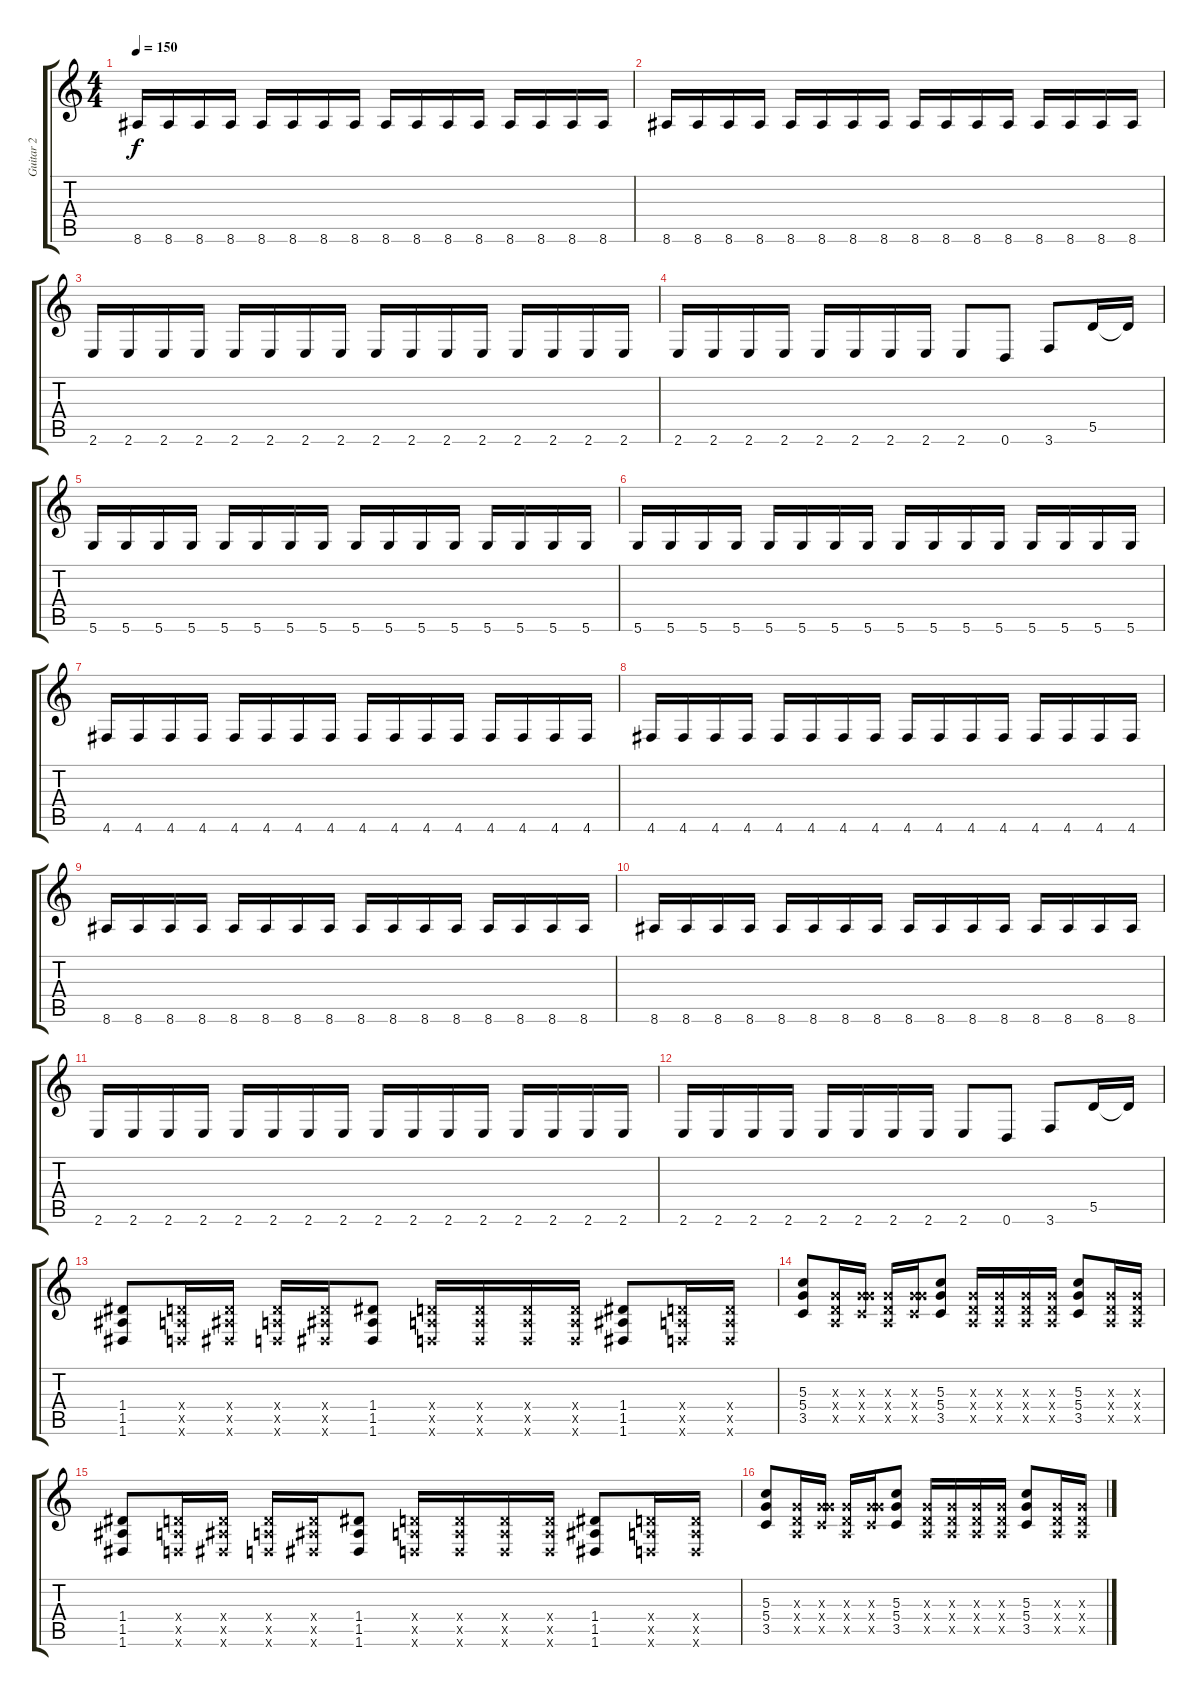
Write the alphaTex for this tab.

\track ("Guitar 2" "Guitar 2") {instrument distortionguitar}
\staff {score tabs}
\tuning (E4 B3 G3 D3 A2 D2) {hide}
\ts (4 4)
\tempo 150
\clef g2
\ks c
8.6.16{dy f} 8.6.16 8.6.16 8.6.16 8.6.16 8.6.16 8.6.16 8.6.16 8.6.16 8.6.16 8.6.16 8.6.16 8.6.16 8.6.16 8.6.16 8.6.16 |
8.6.16 8.6.16 8.6.16 8.6.16 8.6.16 8.6.16 8.6.16 8.6.16 8.6.16 8.6.16 8.6.16 8.6.16 8.6.16 8.6.16 8.6.16 8.6.16 |
2.6.16 2.6.16 2.6.16 2.6.16 2.6.16 2.6.16 2.6.16 2.6.16 2.6.16 2.6.16 2.6.16 2.6.16 2.6.16 2.6.16 2.6.16 2.6.16 |
2.6.16 2.6.16 2.6.16 2.6.16 2.6.16 2.6.16 2.6.16 2.6.16 2.6.8 0.6.8 3.6.8 5.5.16 5.5{t}.16 |
5.6.16 5.6.16 5.6.16 5.6.16 5.6.16 5.6.16 5.6.16 5.6.16 5.6.16 5.6.16 5.6.16 5.6.16 5.6.16 5.6.16 5.6.16 5.6.16 |
5.6.16 5.6.16 5.6.16 5.6.16 5.6.16 5.6.16 5.6.16 5.6.16 5.6.16 5.6.16 5.6.16 5.6.16 5.6.16 5.6.16 5.6.16 5.6.16 |
4.6.16 4.6.16 4.6.16 4.6.16 4.6.16 4.6.16 4.6.16 4.6.16 4.6.16 4.6.16 4.6.16 4.6.16 4.6.16 4.6.16 4.6.16 4.6.16 |
4.6.16 4.6.16 4.6.16 4.6.16 4.6.16 4.6.16 4.6.16 4.6.16 4.6.16 4.6.16 4.6.16 4.6.16 4.6.16 4.6.16 4.6.16 4.6.16 |
8.6.16 8.6.16 8.6.16 8.6.16 8.6.16 8.6.16 8.6.16 8.6.16 8.6.16 8.6.16 8.6.16 8.6.16 8.6.16 8.6.16 8.6.16 8.6.16 |
8.6.16 8.6.16 8.6.16 8.6.16 8.6.16 8.6.16 8.6.16 8.6.16 8.6.16 8.6.16 8.6.16 8.6.16 8.6.16 8.6.16 8.6.16 8.6.16 |
2.6.16 2.6.16 2.6.16 2.6.16 2.6.16 2.6.16 2.6.16 2.6.16 2.6.16 2.6.16 2.6.16 2.6.16 2.6.16 2.6.16 2.6.16 2.6.16 |
2.6.16 2.6.16 2.6.16 2.6.16 2.6.16 2.6.16 2.6.16 2.6.16 2.6.8 0.6.8 3.6.8 5.5.16 5.5{t}.16 |
(1.4 1.5 1.6).8 (0.4{x} 0.5{x} 0.6{x}).16 (0.4{x} 1.5{x} 1.6{x}).16 (0.4{x} 0.5{x} 0.6{x}).16 (0.4{x} 1.5{x} 1.6{x}).16 (1.4 1.5 1.6).8 (0.4{x} 0.5{x} 0.6{x}).16 (0.4{x} 0.5{x} 0.6{x}).16 (0.4{x} 0.5{x} 0.6{x}).16 (0.4{x} 0.5{x} 0.6{x}).16 (1.4 1.5 1.6).8 (0.4{x} 0.5{x} 0.6{x}).16 (0.4{x} 0.5{x} 0.6{x}).16 |
(5.3 5.4 3.5).8 (0.3{x} 0.4{x} 0.5{x}).16 (0.3{x} 5.4{x} 3.5{x}).16 (0.3{x} 0.4{x} 0.5{x}).16 (0.3{x} 5.4{x} 3.5{x}).16 (5.3 5.4 3.5).8 (0.3{x} 0.4{x} 0.5{x}).16 (0.3{x} 0.4{x} 0.5{x}).16 (0.3{x} 0.4{x} 0.5{x}).16 (0.3{x} 0.4{x} 0.5{x}).16 (5.3 5.4 3.5).8 (0.3{x} 0.4{x} 0.5{x}).16 (0.3{x} 0.4{x} 0.5{x}).16 |
(1.4 1.5 1.6).8 (0.4{x} 0.5{x} 0.6{x}).16 (0.4{x} 1.5{x} 1.6{x}).16 (0.4{x} 0.5{x} 0.6{x}).16 (0.4{x} 1.5{x} 1.6{x}).16 (1.4 1.5 1.6).8 (0.4{x} 0.5{x} 0.6{x}).16 (0.4{x} 0.5{x} 0.6{x}).16 (0.4{x} 0.5{x} 0.6{x}).16 (0.4{x} 0.5{x} 0.6{x}).16 (1.4 1.5 1.6).8 (0.4{x} 0.5{x} 0.6{x}).16 (0.4{x} 0.5{x} 0.6{x}).16 |
(5.3 5.4 3.5).8 (0.3{x} 0.4{x} 0.5{x}).16 (0.3{x} 5.4{x} 3.5{x}).16 (0.3{x} 0.4{x} 0.5{x}).16 (0.3{x} 5.4{x} 3.5{x}).16 (5.3 5.4 3.5).8 (0.3{x} 0.4{x} 0.5{x}).16 (0.3{x} 0.4{x} 0.5{x}).16 (0.3{x} 0.4{x} 0.5{x}).16 (0.3{x} 0.4{x} 0.5{x}).16 (5.3 5.4 3.5).8 (0.3{x} 0.4{x} 0.5{x}).16 (0.3{x} 0.4{x} 0.5{x}).16
